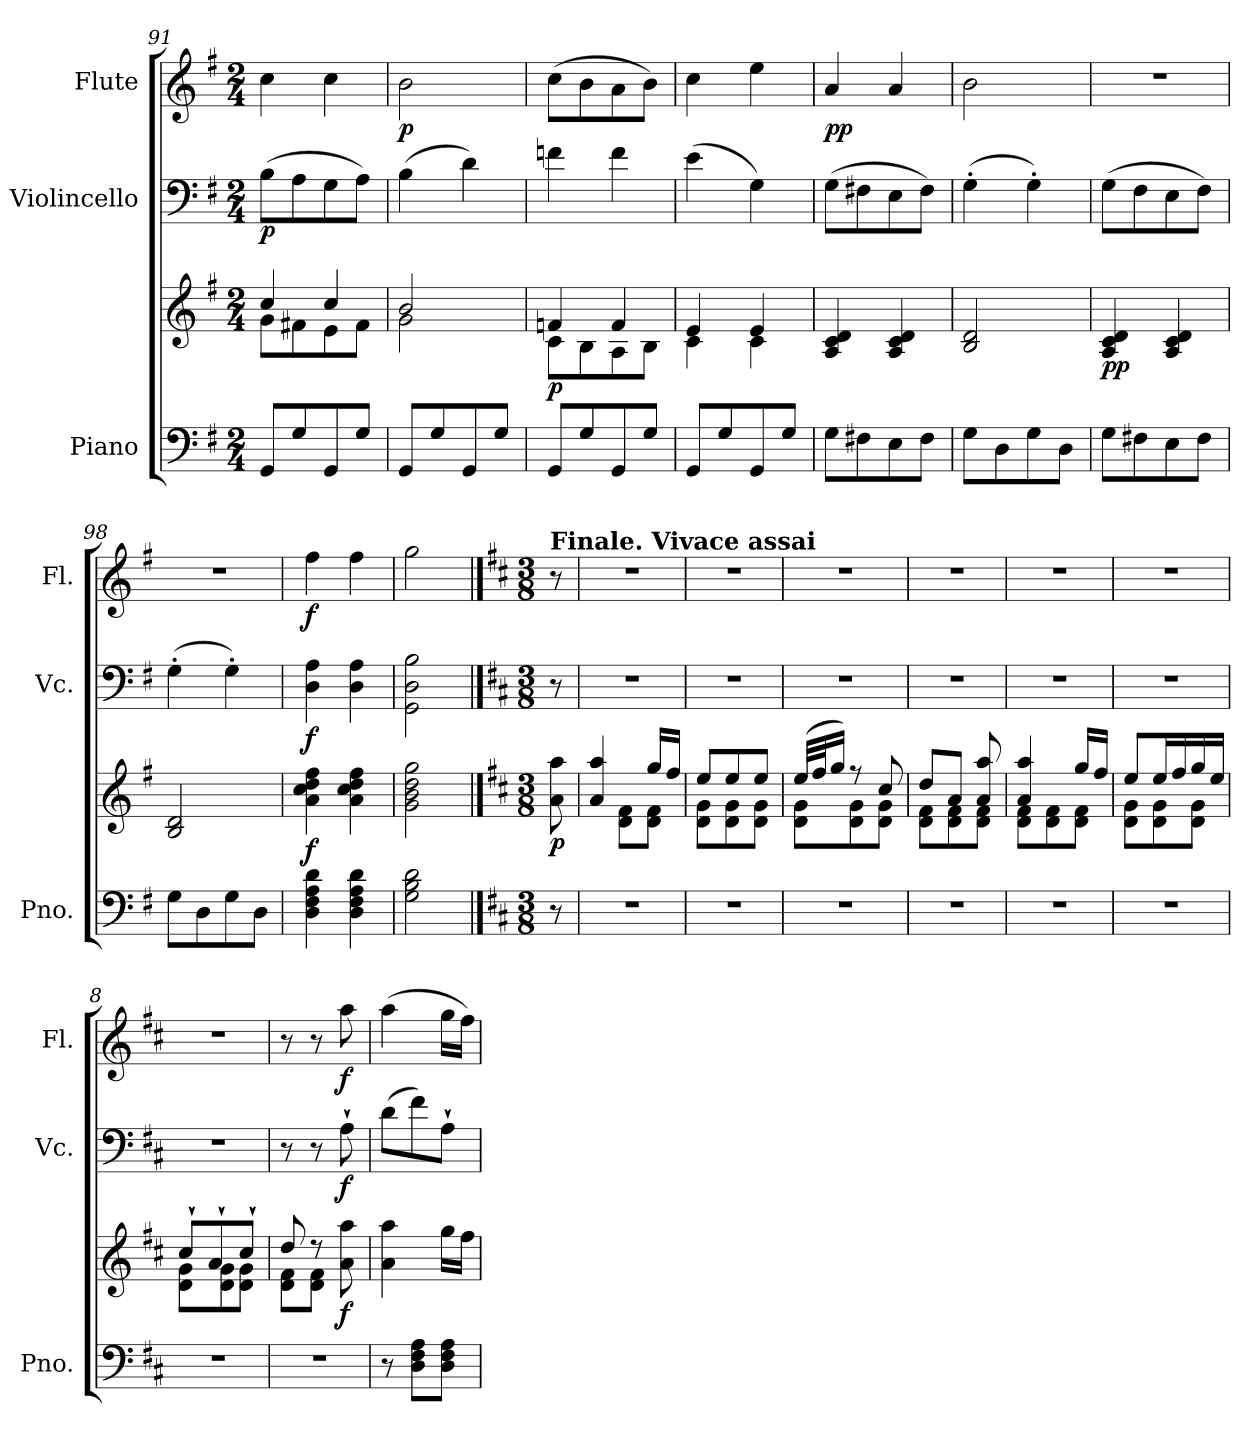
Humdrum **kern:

**kern	**kern	**dynam	**kern	**dynam	**kern	**dynam
*part3	*part3	*part3	*part2	*part2	*part1	*part1
*staff4	*staff3	*staff3/4	*staff2	*staff2	*staff1	*staff1
*I"Piano	*	*	*I"Violincello	*	*I"Flute	*
*I'Pno.	*	*	*I'Vc.	*	*I'Fl.	*
*clefF4	*clefG2	*	*clefF4	*	*clefG2	*
*k[f#]	*k[f#]	*	*k[f#]	*	*k[f#]	*
*M2/4	*M2/4	*	*M2/4	*	*M2/4	*
=91	=91	=91	=91	=91	=91	=91
*	*^	*	*	*	*	*
!	!	!	!	!	!LO:DY:b	!	!
8GG/L	4cc/	8g\L	.	(>8B\L	p	4cc\	.
8G/	.	8f#X\	.	8A\	.	.	.
8GG/	4cc/	8e\	.	8G\	.	4cc\	.
8G/J	.	8f#\J	.	8A\J)	.	.	.
=92	=92	=92	=92	=92	=92	=92	=92
!	!	!	!	!	!	!	!LO:DY:b
8GG/L	2b/	2g\	.	(>4B\	.	2b\	p
8G/	.	.	.	.	.	.	.
8GG/	.	.	.	4d\)	.	.	.
8G/J	.	.	.	.	.	.	.
=93	=93	=93	=93	=93	=93	=93	=93
!	!	!	!LO:DY:b	!	!	!	!
8GG/L	4fn/	8c\L	p	4fn\	.	(>8cc\L	.
8G/	.	8B\	.	.	.	8b\	.
8GG/	4f/	8A\	.	4f\	.	8a\	.
8G/J	.	8B\J	.	.	.	8b\J)	.
=94	=94	=94	=94	=94	=94	=94	=94
8GG/L	4e/	4c\	.	(>4e\	.	4cc\	.
8G/	.	.	.	.	.	.	.
8GG/	4e/	4c\	.	4G\)	.	4ee\	.
8G/J	.	.	.	.	.	.	.
*	*v	*v	*	*	*	*	*
=95	=95	=95	=95	=95	=95	=95
!	!	!	!	!	!	!LO:DY:b
8G\L	4A/ 4c/ 4d/	.	(>8G\L	.	4a/	pp
8F#X\	.	.	8F#X\	.	.	.
8E\	4A/ 4c/ 4d/	.	8E\	.	4a/	.
8F#\J	.	.	8F#\J)	.	.	.
=96	=96	=96	=96	=96	=96	=96
8G\L	2B/ 2d/	.	(>4G'\	.	2b\	.
8D\	.	.	.	.	.	.
8G\	.	.	4G'\)	.	.	.
8D\J	.	.	.	.	.	.
=97	=97	=97	=97	=97	=97	=97
!	!	!LO:DY:b	!	!	!	!
8G\L	4A/ 4c/ 4d/	pp	(>8G\L	.	2r	.
8F#X\	.	.	8F#\	.	.	.
8E\	4A/ 4c/ 4d/	.	8E\	.	.	.
8F#\J	.	.	8F#\J)	.	.	.
=98	=98	=98	=98	=98	=98	=98
8G\L	2B/ 2d/	.	(>4G'\	.	2r	.
8D\	.	.	.	.	.	.
8G\	.	.	4G'\)	.	.	.
8D\J	.	.	.	.	.	.
=99	=99	=99	=99	=99	=99	=99
!	!	!LO:DY:b	!	!LO:DY:b	!	!LO:DY:b
4D\ 4F#\ 4A\ 4d\	4a\ 4cc\ 4dd\ 4ff#\	f	4D\ 4A\	f	4ff#\	f
4D\ 4F#\ 4A\ 4d\	4a\ 4cc\ 4dd\ 4ff#\	.	4D\ 4A\	.	4ff#\	.
=100	=100	=100	=100	=100	=100	=100
2G\ 2B\ 2d\	2g\ 2b\ 2dd\ 2gg\	.	2GG\ 2D\ 2B\	.	2gg\	.
==1	==1	==1	==1	==1	==1	==1
*k[f#c#]	*k[f#c#]	*	*k[f#c#]	*	*k[f#c#]	*
*M3/8	*M3/8	*	*M3/8	*	*M3/8	*
!	!	!	!	!	!LO:TX:a:B:t=Finale. Vivace assai	!
!	!	!LO:DY:b	!	!	!	!
8r	8a\ 8aa\	p	8r	.	8r	.
=2	=2	=2	=2	=2	=2	=2
*	*^	*	*	*	*	*
4.r	4a/ 4aa/	8ryy	.	4.r	.	4.r	.
.	.	8d\ 8f#\L	.	.	.	.	.
.	16gg/LL	8d\ 8f#\J	.	.	.	.	.
.	16ff#/JJ	.	.	.	.	.	.
=3	=3	=3	=3	=3	=3	=3	=3
4.r	8ee/L	8d\ 8g\L	.	4.r	.	4.r	.
.	8ee/	8d\ 8g\	.	.	.	.	.
.	8ee/J	8d\ 8g\J	.	.	.	.	.
=4	=4	=4	=4	=4	=4	=4	=4
4.r	(>32ee/LLL	8d\ 8g\L	.	4.r	.	4.r	.
.	32ff#/J	.	.	.	.	.	.
.	16gg/JJ)	.	.	.	.	.	.
.	8r	8d\ 8g\	.	.	.	.	.
.	8cc#/	8d\ 8g\J	.	.	.	.	.
=5	=5	=5	=5	=5	=5	=5	=5
4.r	8dd/L	8d\ 8f#\L	.	4.r	.	4.r	.
.	8a/J	8d\ 8f#\	.	.	.	.	.
.	8a/ 8aa/	8d\ 8f#\J	.	.	.	.	.
=6	=6	=6	=6	=6	=6	=6	=6
4.r	4a/ 4aa/	8d\ 8f#\L	.	4.r	.	4.r	.
.	.	8d\ 8f#\	.	.	.	.	.
.	16gg/LL	8d\ 8f#\J	.	.	.	.	.
.	16ff#/JJ	.	.	.	.	.	.
=7	=7	=7	=7	=7	=7	=7	=7
4.r	8ee/L	8d\ 8g\L	.	4.r	.	4.r	.
.	16ee/L	8d\ 8g\	.	.	.	.	.
.	16ff#/	.	.	.	.	.	.
.	16gg/	8d\ 8g\J	.	.	.	.	.
.	16ee/JJ	.	.	.	.	.	.
=8	=8	=8	=8	=8	=8	=8	=8
4.r	8cc#`/L	8d\ 8g\L	.	4.r	.	4.r	.
.	8a`/	8d\ 8g\	.	.	.	.	.
.	8cc#`/J	8d\ 8g\J	.	.	.	.	.
=9	=9	=9	=9	=9	=9	=9	=9
4.r	8dd/	8d\ 8f#\L	.	8r	.	8r	.
.	8r	8d\ 8f#\J	.	8r	.	8r	.
!	!	!	!LO:DY:b	!	!LO:DY:b	!	!LO:DY:b
.	8a\ 8aa\	8ryy	f	8A`\	f	8aa\	f
*	*v	*v	*	*	*	*	*
=10	=10	=10	=10	=10	=10	=10
8r	4a\ 4aa\	.	(>8d\L	.	(>4aa\	.
8D\ 8F#\ 8A\L	.	.	8f#\)	.	.	.
8D\ 8F#\ 8A\J	16gg\LL	.	8A`\J	.	16gg\LL	.
.	16ff#\JJ	.	.	.	16ff#\JJ)	.
=	=	=	=	=	=	=
*-	*-	*-	*-	*-	*-	*-
